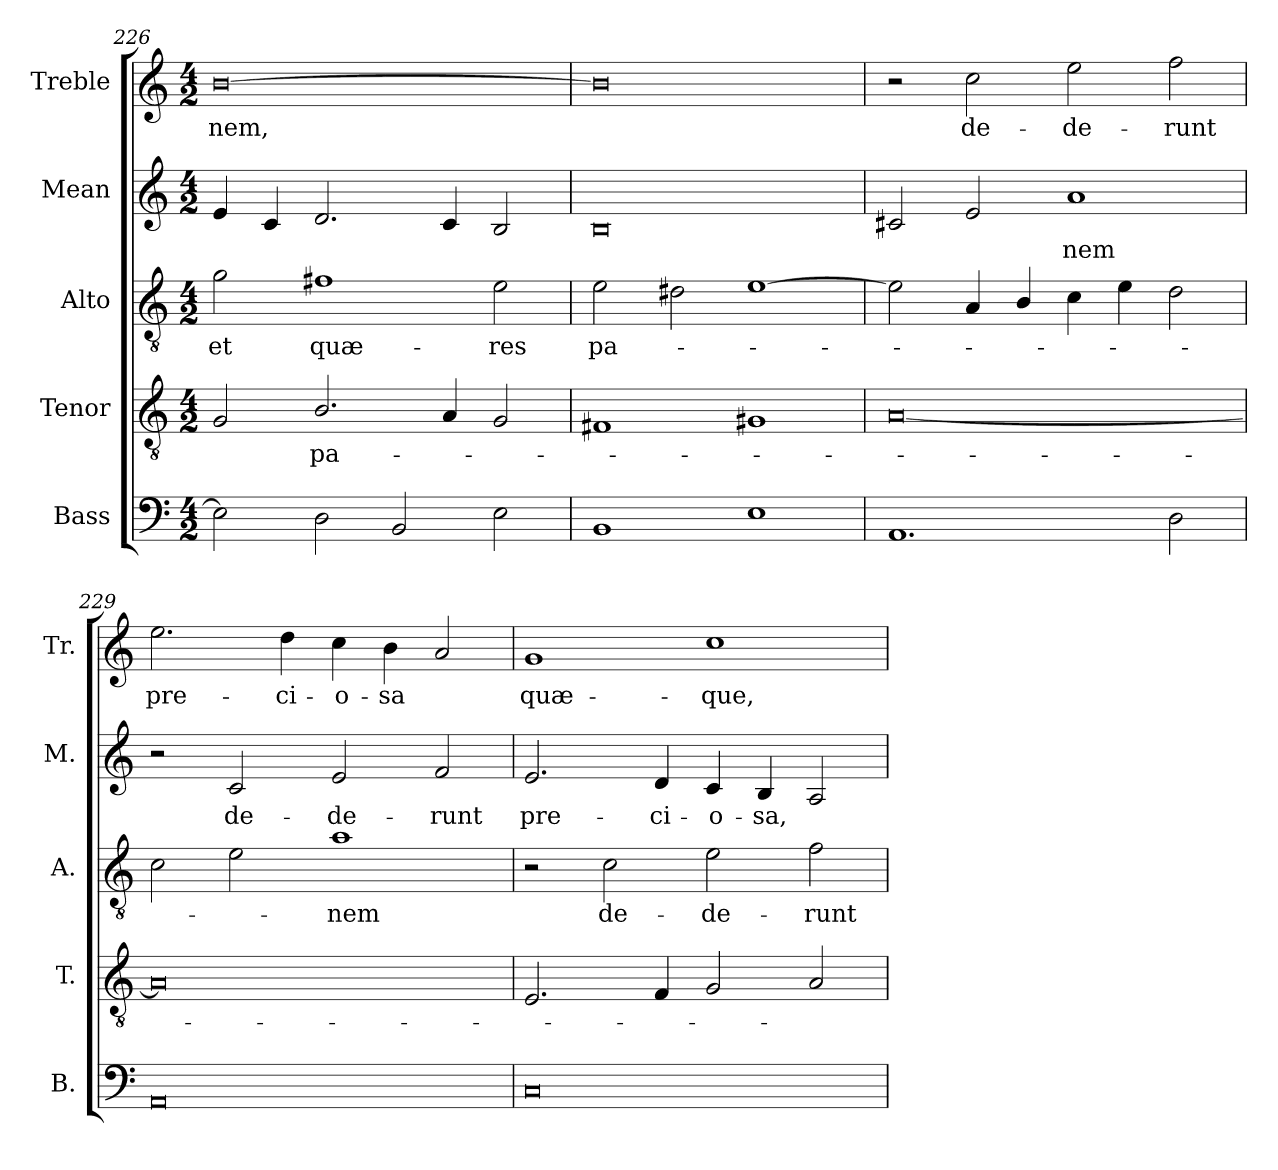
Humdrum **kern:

**kern	**kern	**text	**kern	**text	**kern	**text	**kern	**text
*part5	*part4	*part4	*part3	*part3	*part2	*part2	*part1	*part1
*staff5	*staff4	*staff4	*staff3	*staff3	*staff2	*staff2	*staff1	*staff1
*I"Bass	*I"Tenor	*	*I"Alto	*	*I"Mean	*	*I"Treble	*
*I'B.	*I'T.	*	*I'A.	*	*I'M.	*	*I'Tr.	*
*clefF4	*clefGv2	*	*clefGv2	*	*clefG2	*	*clefG2	*
*	*ITrd7c12	*	*ITrd7c12	*	*	*	*	*
*k[]	*k[]	*	*k[]	*	*k[]	*	*k[]	*
*C:	*C:	*	*C:	*	*C:	*	*C:	*
*M4/2	*M4/2	*	*M4/2	*	*M4/2	*	*M4/2	*
=226	=226	=226	=226	=226	=226	=226	=226	=226
!	!	!	!	!LO:LY:b:color=#000000	!	!	!	!
!	!	!	!	!	!	!	!	!LO:LY:b:color=#000000
2Ei\]	2GGi/	.	2Gi\	et	4ei/	.	[>0bi	-nem,
.	.	.	.	.	4ci/	.	.	.
!	!	!LO:LY:b:color=#000000	!	!	!	!	!	!
!	!	!	!	!LO:LY:b:color=#000000	!	!	!	!
2Di\	2.BBi/	pa-	1F#Xi	quæ-	2.di/	.	.	.
2BBi/	.	.	.	.	.	.	.	.
.	4AAi/	.	.	.	4ci/	.	.	.
!	!	!	!	!LO:LY:b:color=#000000	!	!	!	!
2Ei\	2GGi/	.	2Ei\	-res	2Bi/	.	.	.
=227	=227	=227	=227	=227	=227	=227	=227	=227
!	!	!	!	!LO:LY:b:color=#000000	!	!	!	!
1BBi	1FF#Xi	.	2Ei\	pa-	0Bi	.	0bi]	.
.	.	.	2D#Xi\	.	.	.	.	.
1Ei	1GG#Xi	.	[>1Ei	.	.	.	.	.
!!LO:PB:g=z
=228	=228	=228	=228	=228	=228	=228	=228	=228
1.AAi	[<0AAi	.	2Ei\]	.	2c#Xi/	.	2r	.
!	!	!	!	!	!	!	!	!LO:LY:b:color=#000000
.	.	.	4AAi/	.	2ei/	.	2cci\	de-
.	.	.	4BBi/	.	.	.	.	.
!	!	!	!	!	!	!LO:LY:b:color=#000000	!	!
!	!	!	!	!	!	!	!	!LO:LY:b:color=#000000
.	.	.	4Ci\	.	1ai	-nem	2eei\	-de-
.	.	.	4Ei\	.	.	.	.	.
!	!	!	!	!	!	!	!	!LO:LY:b:color=#000000
2Di\	.	.	2Di\	.	.	.	2ffi\	-runt
=229	=229	=229	=229	=229	=229	=229	=229	=229
!	!	!	!	!	!	!	!	!LO:LY:b:color=#000000
0AAi	0AAi]	.	2Ci\	.	2r	.	2.eei\	pre-
!	!	!	!	!	!	!LO:LY:b:color=#000000	!	!
.	.	.	2Ei\	.	2ci/	de-	.	.
!	!	!	!	!	!	!	!	!LO:LY:b:color=#000000
.	.	.	.	.	.	.	4ddi\	-ci-
!	!	!	!	!LO:LY:b:color=#000000	!	!	!	!
!	!	!	!	!	!	!LO:LY:b:color=#000000	!	!
!	!	!	!	!	!	!	!	!LO:LY:b:color=#000000
.	.	.	1Ai	-nem	2ei/	-de-	4cci\	-o-
!	!	!	!	!	!	!	!	!LO:LY:b:color=#000000
.	.	.	.	.	.	.	4bi\	-sa
!	!	!	!	!	!	!LO:LY:b:color=#000000	!	!
.	.	.	.	.	2fi/	-runt	2ai/	.
=230	=230	=230	=230	=230	=230	=230	=230	=230
!	!	!	!	!	!	!LO:LY:b:color=#000000	!	!
!	!	!	!	!	!	!	!	!LO:LY:b:color=#000000
0Ci	2.EEi/	.	2r	.	2.ei/	pre-	1gi	quæ-
!	!	!	!	!LO:LY:b:color=#000000	!	!	!	!
.	.	.	2Ci\	de-	.	.	.	.
!	!	!	!	!	!	!LO:LY:b:color=#000000	!	!
.	4FFi/	.	.	.	4di/	-ci-	.	.
!	!	!	!	!LO:LY:b:color=#000000	!	!	!	!
!	!	!	!	!	!	!LO:LY:b:color=#000000	!	!
!	!	!	!	!	!	!	!	!LO:LY:b:color=#000000
.	2GGi/	.	2Ei\	-de-	4ci/	-o-	1cci	-que,
!	!	!	!	!	!	!LO:LY:b:color=#000000	!	!
.	.	.	.	.	4Bi/	-sa,	.	.
!	!	!	!	!LO:LY:b:color=#000000	!	!	!	!
.	2AAi/	.	2Fi\	-runt	2Ai/	.	.	.
=	=	=	=	=	=	=	=	=
*-	*-	*-	*-	*-	*-	*-	*-	*-
